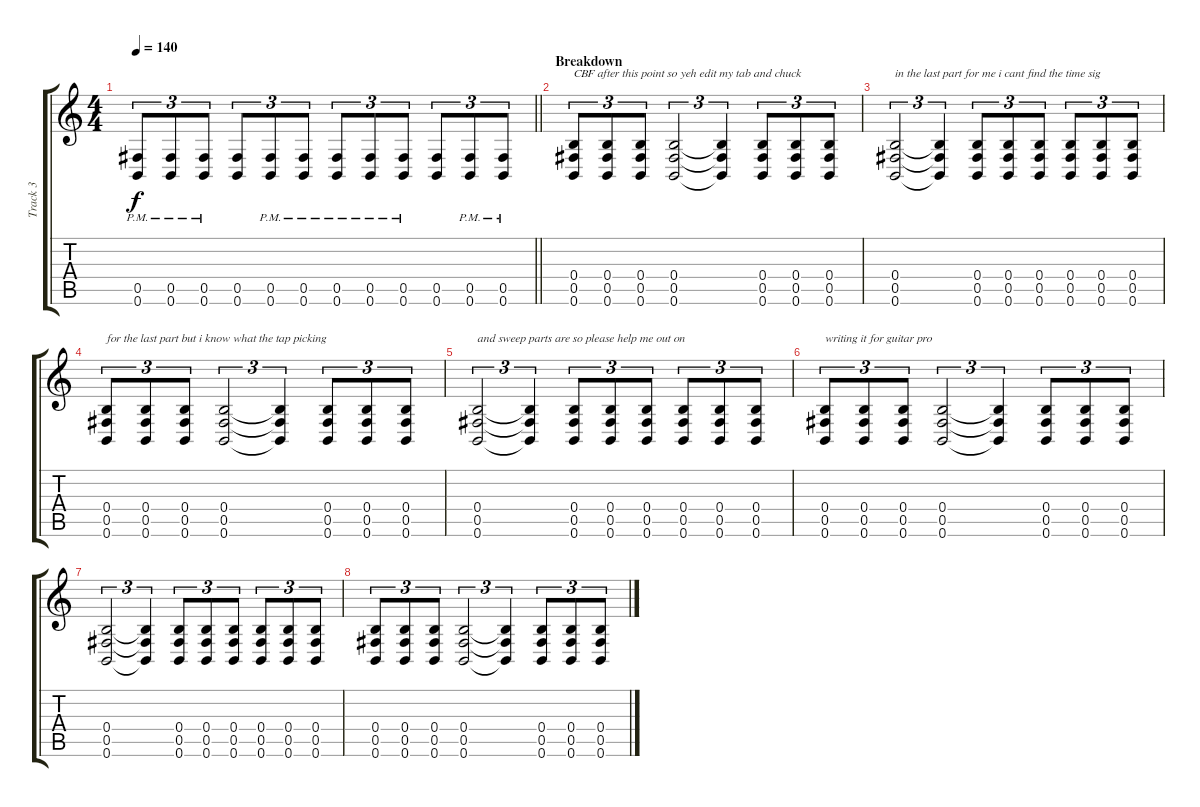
\track ("Track 3" "Track 3") {instrument distortionguitar}
\staff {score tabs}
\tuning (Db4 Ab3 E3 B2 Gb2 B1) {hide}
\ts (4 4)
\tempo 140
\clef g2
\barLineRight lightlight
\ks c
(0.5{pm} 0.6{pm}).8{tu (3 2) dy f} (0.5{pm} 0.6{pm}).8{tu (3 2)} (0.5 0.6{pm}).8{tu (3 2)} (0.5 0.6).8{tu (3 2)} (0.5{pm} 0.6{pm}).8{tu (3 2)} (0.5 0.6{pm}).8{tu (3 2)} (0.5{pm} 0.6{pm}).8{tu (3 2)} (0.5{pm} 0.6{pm}).8{tu (3 2)} (0.5{pm} 0.6{pm}).8{tu (3 2)} (0.5 0.6).8{tu (3 2)} (0.5{pm} 0.6{pm}).8{tu (3 2)} (0.5{pm} 0.6{pm}).8{tu (3 2)} |
\section ("" "Breakdown")
(0.4 0.5 0.6).8{tu (3 2) txt "CBF after this point so yeh edit my tab and chuck "} (0.4 0.5 0.6).8{tu (3 2)} (0.4 0.5 0.6).8{tu (3 2)} (0.4 0.5 0.6).2{tu (3 2)} (0.4{t} 0.5{t} 0.6{t}).4{tu (3 2)} (0.4 0.5 0.6).8{tu (3 2)} (0.4 0.5 0.6).8{tu (3 2)} (0.4 0.5 0.6).8{tu (3 2)} |
(0.4 0.5 0.6).2{tu (3 2) txt "in the last part for me i cant find the time sig "} (0.4{t} 0.5{t} 0.6{t}).4{tu (3 2)} (0.4 0.5 0.6).8{tu (3 2)} (0.4 0.5 0.6).8{tu (3 2)} (0.4 0.5 0.6).8{tu (3 2)} (0.4 0.5 0.6).8{tu (3 2)} (0.4 0.5 0.6).8{tu (3 2)} (0.4 0.5 0.6).8{tu (3 2)} |
(0.4 0.5 0.6).8{tu (3 2) txt "for the last part but i know what the tap picking"} (0.4 0.5 0.6).8{tu (3 2)} (0.4 0.5 0.6).8{tu (3 2)} (0.4 0.5 0.6).2{tu (3 2)} (0.4{t} 0.5{t} 0.6{t}).4{tu (3 2)} (0.4 0.5 0.6).8{tu (3 2)} (0.4 0.5 0.6).8{tu (3 2)} (0.4 0.5 0.6).8{tu (3 2)} |
(0.4 0.5 0.6).2{tu (3 2) txt "and sweep parts are so please help me out on"} (0.4{t} 0.5{t} 0.6{t}).4{tu (3 2)} (0.4 0.5 0.6).8{tu (3 2)} (0.4 0.5 0.6).8{tu (3 2)} (0.4 0.5 0.6).8{tu (3 2)} (0.4 0.5 0.6).8{tu (3 2)} (0.4 0.5 0.6).8{tu (3 2)} (0.4 0.5 0.6).8{tu (3 2)} |
(0.4 0.5 0.6).8{tu (3 2) txt "writing it for guitar pro"} (0.4 0.5 0.6).8{tu (3 2)} (0.4 0.5 0.6).8{tu (3 2)} (0.4 0.5 0.6).2{tu (3 2)} (0.4{t} 0.5{t} 0.6{t}).4{tu (3 2)} (0.4 0.5 0.6).8{tu (3 2)} (0.4 0.5 0.6).8{tu (3 2)} (0.4 0.5 0.6).8{tu (3 2)} |
(0.4 0.5 0.6).2{tu (3 2)} (0.4{t} 0.5{t} 0.6{t}).4{tu (3 2)} (0.4 0.5 0.6).8{tu (3 2)} (0.4 0.5 0.6).8{tu (3 2)} (0.4 0.5 0.6).8{tu (3 2)} (0.4 0.5 0.6).8{tu (3 2)} (0.4 0.5 0.6).8{tu (3 2)} (0.4 0.5 0.6).8{tu (3 2)} |
(0.4 0.5 0.6).8{tu (3 2)} (0.4 0.5 0.6).8{tu (3 2)} (0.4 0.5 0.6).8{tu (3 2)} (0.4 0.5 0.6).2{tu (3 2)} (0.4{t} 0.5{t} 0.6{t}).4{tu (3 2)} (0.4 0.5 0.6).8{tu (3 2)} (0.4 0.5 0.6).8{tu (3 2)} (0.4 0.5 0.6).8{tu (3 2)}
